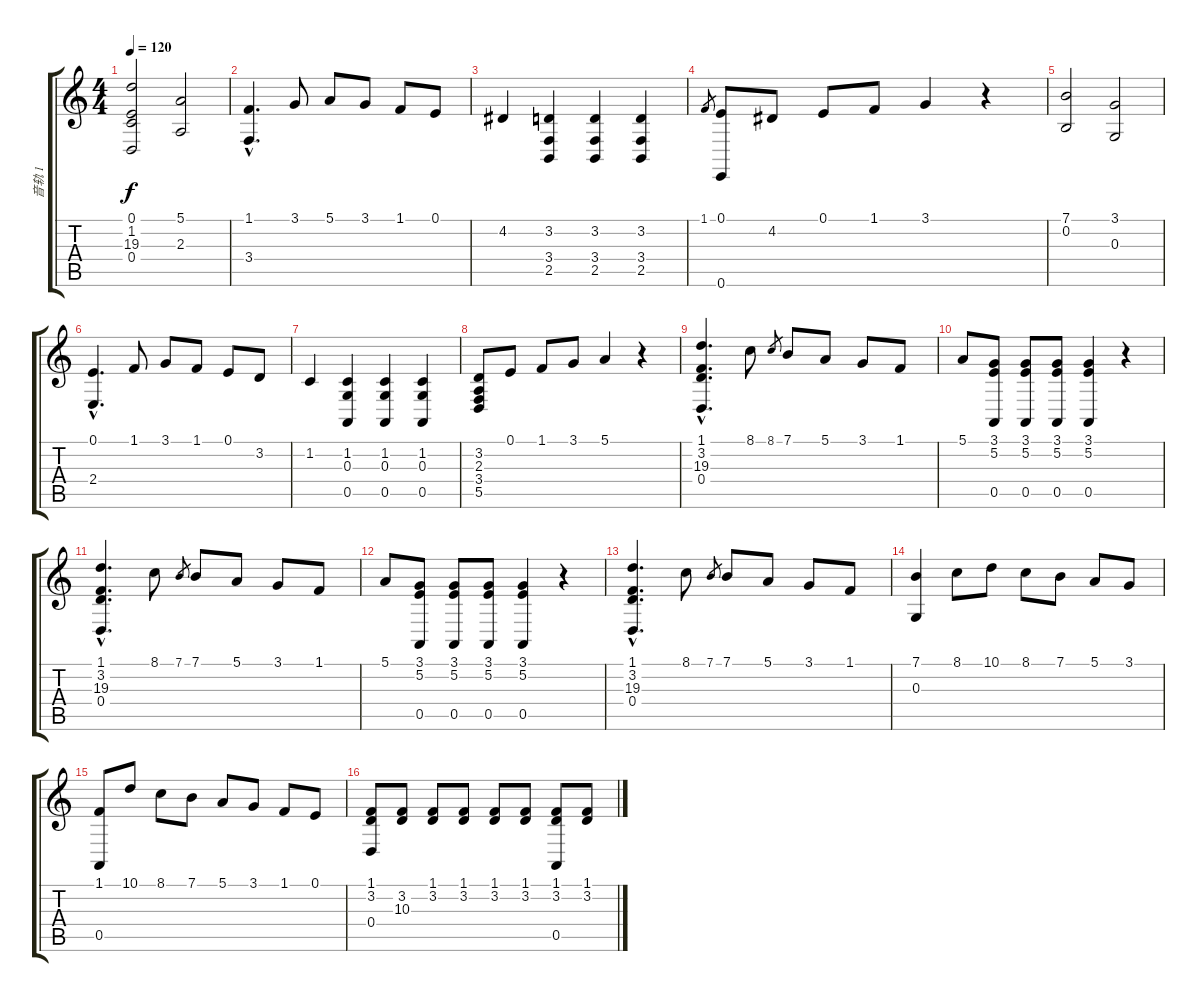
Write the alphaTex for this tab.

\track ("音轨 1" "音轨 1") {instrument acousticgrandpiano}
\staff {score tabs}
\tuning (E4 B3 G3 D3 A2 E2) {hide}
\ts (4 4)
\tempo 120
\clef g2
\ks c
(0.1 1.2 19.3 0.4).2{dy f instrument acousticgrandpiano} (5.1 2.3).2 |
(1.1{hac} 3.4{hac}).4{d} 3.1.8 5.1.8 3.1.8 1.1.8 0.1.8 |
4.2.4 (3.2 3.4 2.5).4 (3.2 3.4 2.5).4 (3.2 3.4 2.5).4 |
1.1.8{gr} (0.1 0.6).8 4.2.8 0.1.8 1.1.8 3.1.4 r.4 |
(7.1 0.2).2 (3.1 0.3).2 |
(0.1{hac} 2.4{hac}).4{d} 1.1.8 3.1.8 1.1.8 0.1.8 3.2.8 |
1.2.4 (1.2 0.3 0.5).4 (1.2 0.3 0.5).4 (1.2 0.3 0.5).4 |
(3.2 2.3 3.4 5.5).8 0.1.8 1.1.8 3.1.8 5.1.4 r.4 |
(1.1{hac} 3.2{hac} 19.3{hac} 0.4{hac}).4{d} 8.1.8 8.1.8{gr} 7.1.8 5.1.8 3.1.8 1.1.8 |
5.1.8 (3.1 5.2 0.5).8 (3.1 5.2 0.5).8 (3.1 5.2 0.5).8 (3.1 5.2 0.5).4 r.4 |
(1.1{hac} 3.2{hac} 19.3{hac} 0.4{hac}).4{d} 8.1.8 7.1.8{gr} 7.1.8 5.1.8 3.1.8 1.1.8 |
5.1.8 (3.1 5.2 0.5).8 (3.1 5.2 0.5).8 (3.1 5.2 0.5).8 (3.1 5.2 0.5).4 r.4 |
(1.1{hac} 3.2{hac} 19.3{hac} 0.4{hac}).4{d} 8.1.8 7.1.8{gr} 7.1.8 5.1.8 3.1.8 1.1.8 |
(7.1 0.3).4 8.1.8 10.1.8 8.1.8 7.1.8 5.1.8 3.1.8 |
(1.1 0.5).8 10.1.8 8.1.8 7.1.8 5.1.8 3.1.8 1.1.8 0.1.8 |
(1.1 3.2 0.4).8 (3.2 10.3).8 (1.1 3.2).8 (1.1 3.2).8 (1.1 3.2).8 (1.1 3.2).8 (1.1 3.2 0.5).8 (1.1 3.2).8
